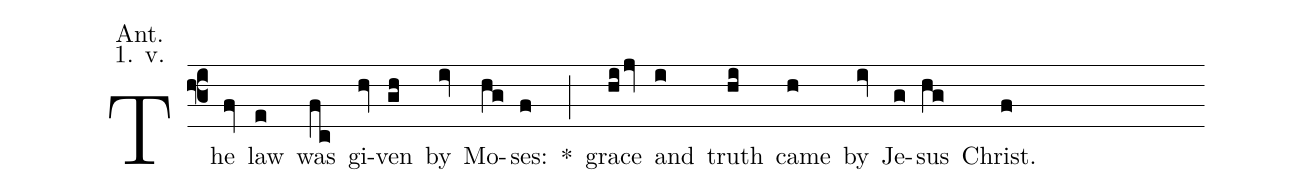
annotation: Ant.;
annotation: 1. v.;
%%
(f3) The(fv) law(e) was(fc) gi(hv)ven(gh) by(iv) Mo(hg)ses:(f) <sp>*</sp>(;) grace(hijv) and(i) truth(hi) came(h) by(iv) Je(g)sus(hg) Christ.(f)
